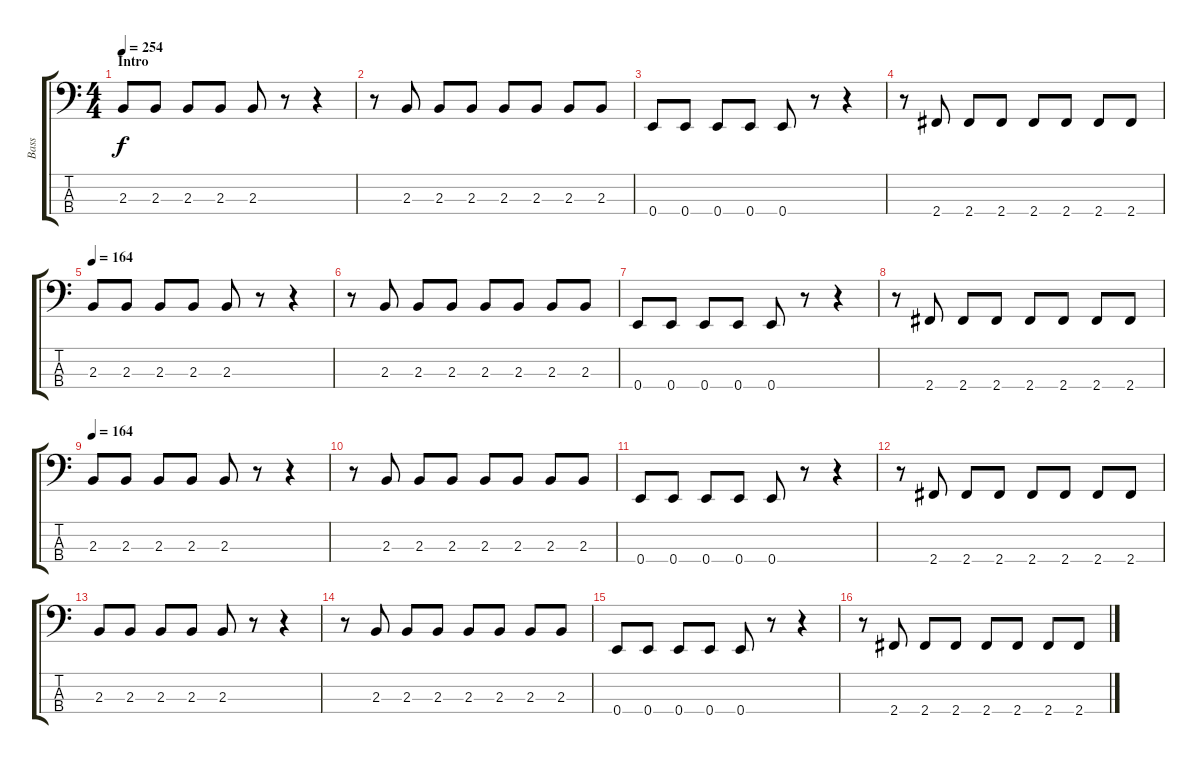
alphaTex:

\track ("Bass" "Bass") {instrument slapbass2}
\staff {score tabs}
\tuning (G2 D2 A1 E1) {hide}
\ts (4 4)
\section ("" "Intro")
\tempo 254
\tempo 164
\tempo 254
\clef f4
\ks c
2.3.8{dy f instrument slapbass2} 2.3.8 2.3.8 2.3.8 2.3.8 r.8 r.4 |
r.8 2.3.8 2.3.8 2.3.8 2.3.8 2.3.8 2.3.8 2.3.8 |
0.4.8 0.4.8 0.4.8 0.4.8 0.4.8 r.8 r.4 |
r.8 2.4.8 2.4.8 2.4.8 2.4.8 2.4.8 2.4.8 2.4.8 |
\tempo 164
2.3.8 2.3.8 2.3.8 2.3.8 2.3.8 r.8 r.4 |
r.8 2.3.8 2.3.8 2.3.8 2.3.8 2.3.8 2.3.8 2.3.8 |
0.4.8 0.4.8 0.4.8 0.4.8 0.4.8 r.8 r.4 |
r.8 2.4.8 2.4.8 2.4.8 2.4.8 2.4.8 2.4.8 2.4.8 |
\tempo 164
2.3.8 2.3.8 2.3.8 2.3.8 2.3.8 r.8 r.4 |
r.8 2.3.8 2.3.8 2.3.8 2.3.8 2.3.8 2.3.8 2.3.8 |
0.4.8 0.4.8 0.4.8 0.4.8 0.4.8 r.8 r.4 |
r.8 2.4.8 2.4.8 2.4.8 2.4.8 2.4.8 2.4.8 2.4.8 |
2.3.8 2.3.8 2.3.8 2.3.8 2.3.8 r.8 r.4 |
r.8 2.3.8 2.3.8 2.3.8 2.3.8 2.3.8 2.3.8 2.3.8 |
0.4.8 0.4.8 0.4.8 0.4.8 0.4.8 r.8 r.4 |
r.8 2.4.8 2.4.8 2.4.8 2.4.8 2.4.8 2.4.8 2.4.8
